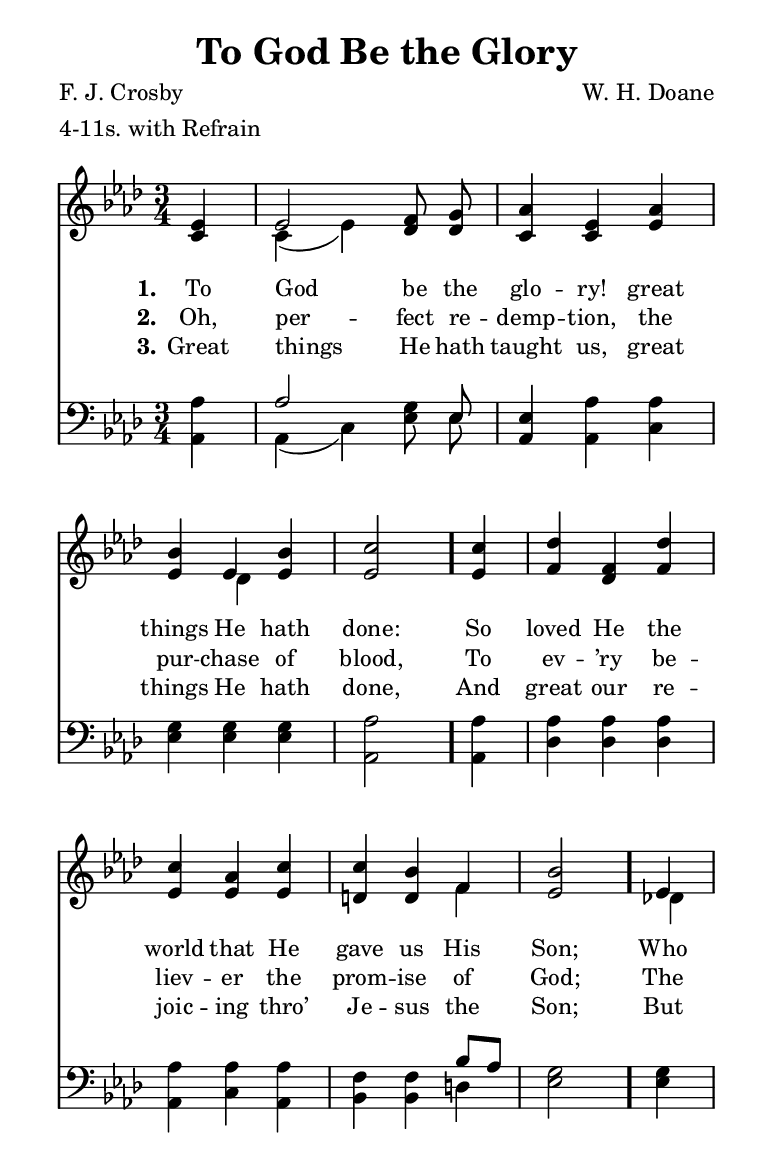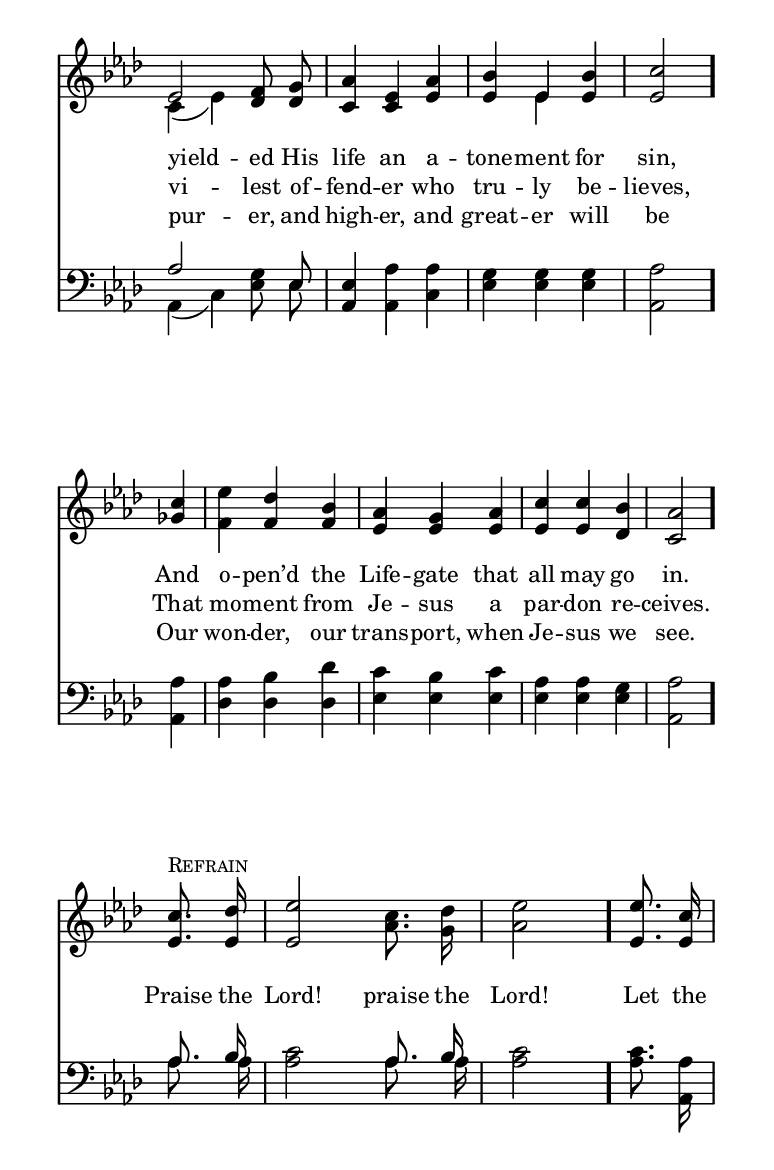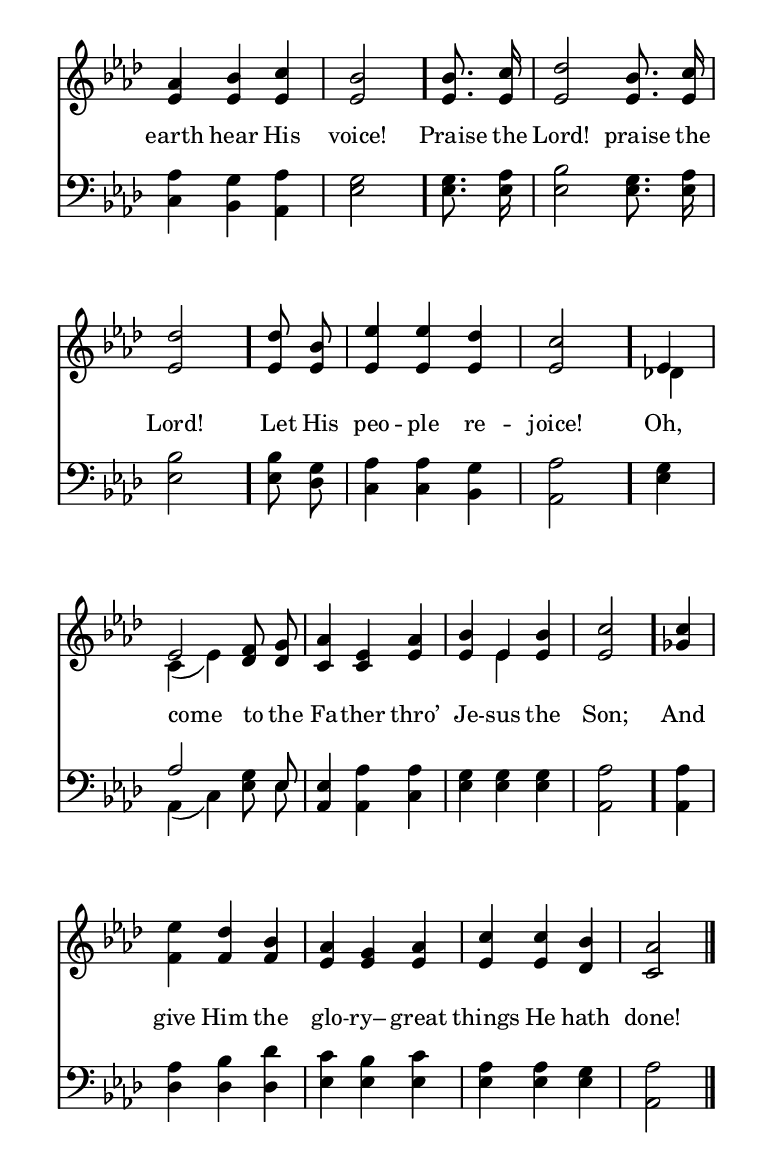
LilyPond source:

\include "common/global.ily"
\paper {
  \include "common/paper.ily"
  ragged-last-bottom = ##t
  system-count = #(cond (is-eogsized 6) (#t #f))
  systems-per-page = #(cond (is-eogsized 5) (#t #f))
}

\header{
  %gospel
  hymnnumber = "130"
  title = "To God Be the Glory"
  tunename = ""
  meter = "4-11s. with Refrain"
  poet = "F. J. Crosby"
  composer = "W. H. Doane"
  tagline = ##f
}

% for fermata in MIDI
ta = { \tempo 4=100 }
tb = { \tempo 4=50 }

patternAA = { c4 | c2      c8 c8 | c4 c4 c4 | c4 c4 c4 | c2 }
patternAB = { c4 | c4( c4) c8 c8 | c4 c4 c4 | c4 c4 c4 | c2 }

patternBA = { c4 | c4 c4 c4 | c4 c4 c4 | c4 c4 c4      | c2 }
patternBB = { c4 | c4 c4 c4 | c4 c4 c4 | c4 c4 c8[ c8] | c2 }

patternCA = { c8. c16 | c2 c8. c16 | c2 }
patternCB = { c8. c16 | c4 c4 c4 | c2 }
patternCC = { c8  c8  | c4 c4 c4 | c2 }

global = {
  \include "common/overrides.ily"
  \override Staff.TimeSignature.style = #'numbered
  \time 3/4
  \override Score.MetronomeMark.transparent = ##t % hide all fermata changes too
  \ta
  \key aes \major
  \partial 4
  \autoBeamOff
}

notesSoprano = {
\global
\relative c' {

  \changePitch \patternAA { ees | ees f g | aes ees aes | bes ees, bes' | c }
  \changePitch \patternBA { c des f, des' | c aes c | c bes f | bes }
  \changePitch \patternAA { ees, | ees f g | aes ees aes | bes ees, bes' | c }
  \changePitch \patternBA { c | ees des bes | aes g aes | c c bes | aes }

  << s^\markup { \small \caps "Refrain" }
  \changePitch \patternCA { c des | ees c des | ees } >>
  \changePitch \patternCB { ees c | aes bes c | bes }
  \changePitch \patternCA { bes c | des bes c | des }
  \changePitch \patternCC { des bes | ees ees des | c }
  \changePitch \patternAA { ees, | ees f g | aes ees aes | bes ees, bes' | c }
  \changePitch \patternBA { c | ees des bes | aes g aes | c c bes | aes }

  \bar "|."

}
}

notesAlto = {
\global
\relative e' {

  \changePitch \patternAB { c | c ees des des | c c ees | ees des ees | ees }
  \changePitch \patternBA { ees | f des f | ees ees ees | d d f | ees }
  \changePitch \patternAB { des! | c ees des des | c c ees | ees ees ees | ees }
  \changePitch \patternBA { ges | f f f | ees ees ees | ees ees des | c }

  \changePitch \patternCA { ees ees | ees aes g | aes }
  \changePitch \patternCB { ees ees | ees ees ees | ees }
  \changePitch \patternCA { ees ees | ees ees ees | ees }
  \changePitch \patternCC { ees ees | ees ees ees | ees }
  \changePitch \patternAB { des! | c ees des des | c c ees | ees ees ees | ees }
  \changePitch \patternBA { ges | f f f | ees ees ees | ees ees des | c }

}
}

notesTenor = {
\global
\relative a {

  \changePitch \patternAA { aes | aes g ees | ees aes aes | g g g | aes }
  \changePitch \patternBB { aes | aes aes aes | aes aes aes | f f bes aes | g }
  \changePitch \patternAA { g | aes g ees | ees aes aes | g g g | aes }
  \changePitch \patternBA { aes | aes bes des | c bes c | aes aes g | aes }

  \changePitch \patternCA { aes bes | c aes bes | c }
  \changePitch \patternCB { c aes | aes g aes | g }
  \changePitch \patternCA { g aes | bes g aes | bes }
  \changePitch \patternCC { bes g | aes aes g | aes }
  \changePitch \patternAA { g | aes g ees | ees aes aes | g g g | aes }
  \changePitch \patternBA { aes | aes bes des | c bes c | aes aes g | aes }

}
}

notesBass = {
\global
\relative f, {

  \changePitch \patternAB { aes | aes c | ees ees | aes, aes c | ees ees ees | aes, }
  \changePitch \patternBA { aes | des des des | aes c aes | bes bes d | ees }
  \changePitch \patternAB { ees | aes, c ees ees | aes, aes c | ees ees ees | aes, }
  \changePitch \patternBA { aes | des des des | ees ees ees | ees ees ees | aes, }

  \changePitch \patternCA { aes' aes | aes aes aes | aes }
  \changePitch \patternCB { aes aes, | c bes aes | ees' }
  \changePitch \patternCA { ees ees | ees ees ees | ees }
  \changePitch \patternCC { ees des | c c bes | aes }
  \changePitch \patternAB { ees' | aes, c ees ees | aes, aes c | ees ees ees | aes, }
  \changePitch \patternBA { aes | des des des | ees ees ees | ees ees ees | aes, }

}
}

Refrain = \lyricmode {

Praise the Lord! praise the Lord! \bar "."
Let the earth hear His voice! \bar "."
Praise the Lord! praise the Lord! \bar "."
Let His peo -- ple re -- joice! \bar "."
Oh, come to the Fa -- ther thro’ Je -- sus the Son; \bar "."
And give Him the glo -- ry– great things He hath done! \bar "."

}

wordsA = \lyricmode {
\set stanza = "1."

To God be the glo -- ry! great things He hath done: \bar "."
So loved He the world that He gave us His Son; \bar "."
Who yield -- ed His life an a -- tone -- ment for sin, \bar "."
And o -- pen’d the Life -- gate that all may go in. \bar "."

}

wordsB = \lyricmode {
\set stanza = "2."

Oh, per -- fect re -- demp -- tion, the pur -- chase of blood,
To ev -- ’ry be -- liev -- er the prom -- ise of God;
The vi -- lest of -- fend -- er who tru -- ly be -- lieves,
That mo -- ment from Je -- sus a par -- don re -- ceives.

{ \break }
\Refrain

}

wordsC = \lyricmode {
\set stanza = "3."

Great things He hath taught us, great things He hath done,
And great our re -- joic -- ing thro’ Je -- sus the Son;
But pur -- er, and high -- er, and great -- er will be
Our won -- der, our trans -- port, when Je -- sus we see.

}

\score {
  \context ChoirStaff <<
    \context Staff = upper <<
      \set Staff.autoBeaming = ##f
      \set ChoirStaff.systemStartDelimiter = #'SystemStartBar
      \set ChoirStaff.printPartCombineTexts = ##f
      \partcombine #'(2 . 9) \notesSoprano \notesAlto
      \context NullVoice = sopranos { \voiceOne << \notesSoprano >> }
      \context NullVoice = altos { \voiceTwo << \notesAlto >> }
      \context Lyrics = one   \lyricsto altos \wordsA
      \context Lyrics = two   \lyricsto altos \wordsB
      \context Lyrics = three \lyricsto altos \wordsC
    >>
    \context Staff = men <<
      \set Staff.autoBeaming = ##f
      \clef bass
      \set ChoirStaff.printPartCombineTexts = ##f
      \partcombine #'(2 . 9) \notesTenor \notesBass
      \context NullVoice = tenors { \voiceOne << \notesTenor >> }
      \context NullVoice = basses { \voiceTwo << \notesBass >> }
    >>
  >>
  \layout {
    \include "common/layout.ily"
  }
  \midi{
    \include "common/midi.ily"
  }
}

\version "2.19.49"  % necessary for upgrading to future LilyPond versions.

% vi:set et ts=2 sw=2 ai nocindent syntax=lilypond:
